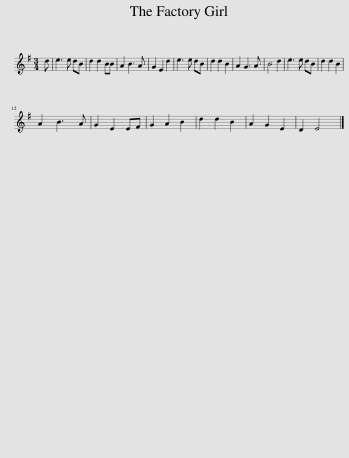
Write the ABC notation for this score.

X:1
L:1/8
M:3/4
I:linebreak $
K:G
V:1 treble
V:1
 d | e3 e dB | d2 d2 BB | A2 B3 A | G2 E2 d2 | %5
 e3 e dB | d2 d2 B2 | A2 G3 A | B4 d2 | e3 e dB | %10
 d2 d2 B2 |$ A2 B3 A | G2 E2 EF | G2 A2 B2 | d2 d2 B2 | %15
 A2 G2 E2 | D2 E4 |] %17
